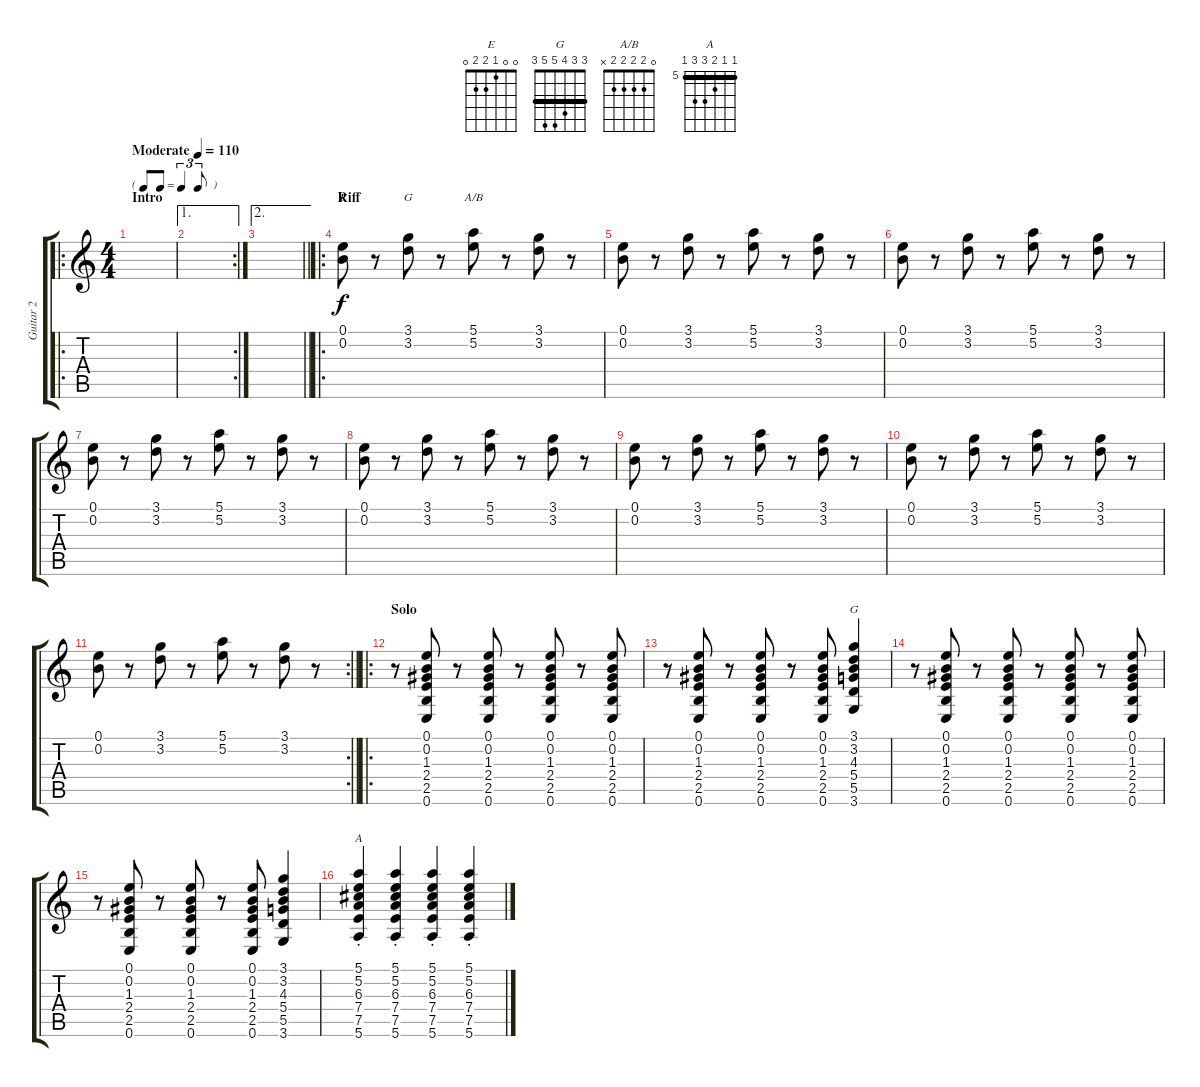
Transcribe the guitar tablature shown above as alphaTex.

\track ("Guitar 2" "Guitar 2") {instrument electricguitarclean}
\staff {score tabs}
\tuning (E4 B3 G3 D3 A2 E2) {hide}
\chord ("E" 0 0 1 2 2 0)
\chord ("G" 3 3 0 0 2 3) {barre 3}
\chord ("A/B" 0 2 2 2 2 x)
\chord ("G" 3 3 4 5 5 3) {barre 3}
\chord ("A" 5 5 6 7 7 5) {firstfret 5 barre 5}
\ro
\ts (4 4)
\tf triplet8th
\section ("" "Intro")
\tempo (110 "Moderate")
\clef g2
\ks c
|
\ae 1
\rc 2
|
\ae 2
\barLineRight lightlight
|
\ro
\section ("" "Riff")
(0.1 0.2).8{ch "E"} r.8 (3.1 3.2).8{ch "G"} r.8 (5.1 5.2).8{ch "A/B"} r.8 (3.1 3.2).8 r.8 |
(0.1 0.2).8 r.8 (3.1 3.2).8 r.8 (5.1 5.2).8 r.8 (3.1 3.2).8 r.8 |
(0.1 0.2).8 r.8 (3.1 3.2).8 r.8 (5.1 5.2).8 r.8 (3.1 3.2).8 r.8 |
(0.1 0.2).8 r.8 (3.1 3.2).8 r.8 (5.1 5.2).8 r.8 (3.1 3.2).8 r.8 |
(0.1 0.2).8 r.8 (3.1 3.2).8 r.8 (5.1 5.2).8 r.8 (3.1 3.2).8 r.8 |
(0.1 0.2).8 r.8 (3.1 3.2).8 r.8 (5.1 5.2).8 r.8 (3.1 3.2).8 r.8 |
(0.1 0.2).8 r.8 (3.1 3.2).8 r.8 (5.1 5.2).8 r.8 (3.1 3.2).8 r.8 |
\rc 2
\barLineRight lightlight
(0.1 0.2).8 r.8 (3.1 3.2).8 r.8 (5.1 5.2).8 r.8 (3.1 3.2).8 r.8 |
\ro
\section ("" "Solo")
r.8 (0.1 0.2 1.3 2.4 2.5 0.6).8 r.8 (0.1 0.2 1.3 2.4 2.5 0.6).8 r.8 (0.1 0.2 1.3 2.4 2.5 0.6).8 r.8 (0.1 0.2 1.3 2.4 2.5 0.6).8 |
r.8 (0.1 0.2 1.3 2.4 2.5 0.6).8 r.8 (0.1 0.2 1.3 2.4 2.5 0.6).8 r.8 (0.1 0.2 1.3 2.4 2.5 0.6).8 (3.1 3.2 4.3 5.4 5.5 3.6).4{ch "G"} |
r.8 (0.1 0.2 1.3 2.4 2.5 0.6).8 r.8 (0.1 0.2 1.3 2.4 2.5 0.6).8 r.8 (0.1 0.2 1.3 2.4 2.5 0.6).8 r.8 (0.1 0.2 1.3 2.4 2.5 0.6).8 |
r.8 (0.1 0.2 1.3 2.4 2.5 0.6).8 r.8 (0.1 0.2 1.3 2.4 2.5 0.6).8 r.8 (0.1 0.2 1.3 2.4 2.5 0.6).8 (3.1 3.2 4.3 5.4 5.5 3.6).4 |
(5.1{st} 5.2{st} 6.3{st} 7.4{st} 7.5{st} 5.6{st}).4{ch "A"} (5.1{st} 5.2{st} 6.3{st} 7.4{st} 7.5{st} 5.6{st}).4 (5.1{st} 5.2{st} 6.3{st} 7.4{st} 7.5{st} 5.6{st}).4 (5.1{st} 5.2{st} 6.3{st} 7.4{st} 7.5{st} 5.6{st}).4
